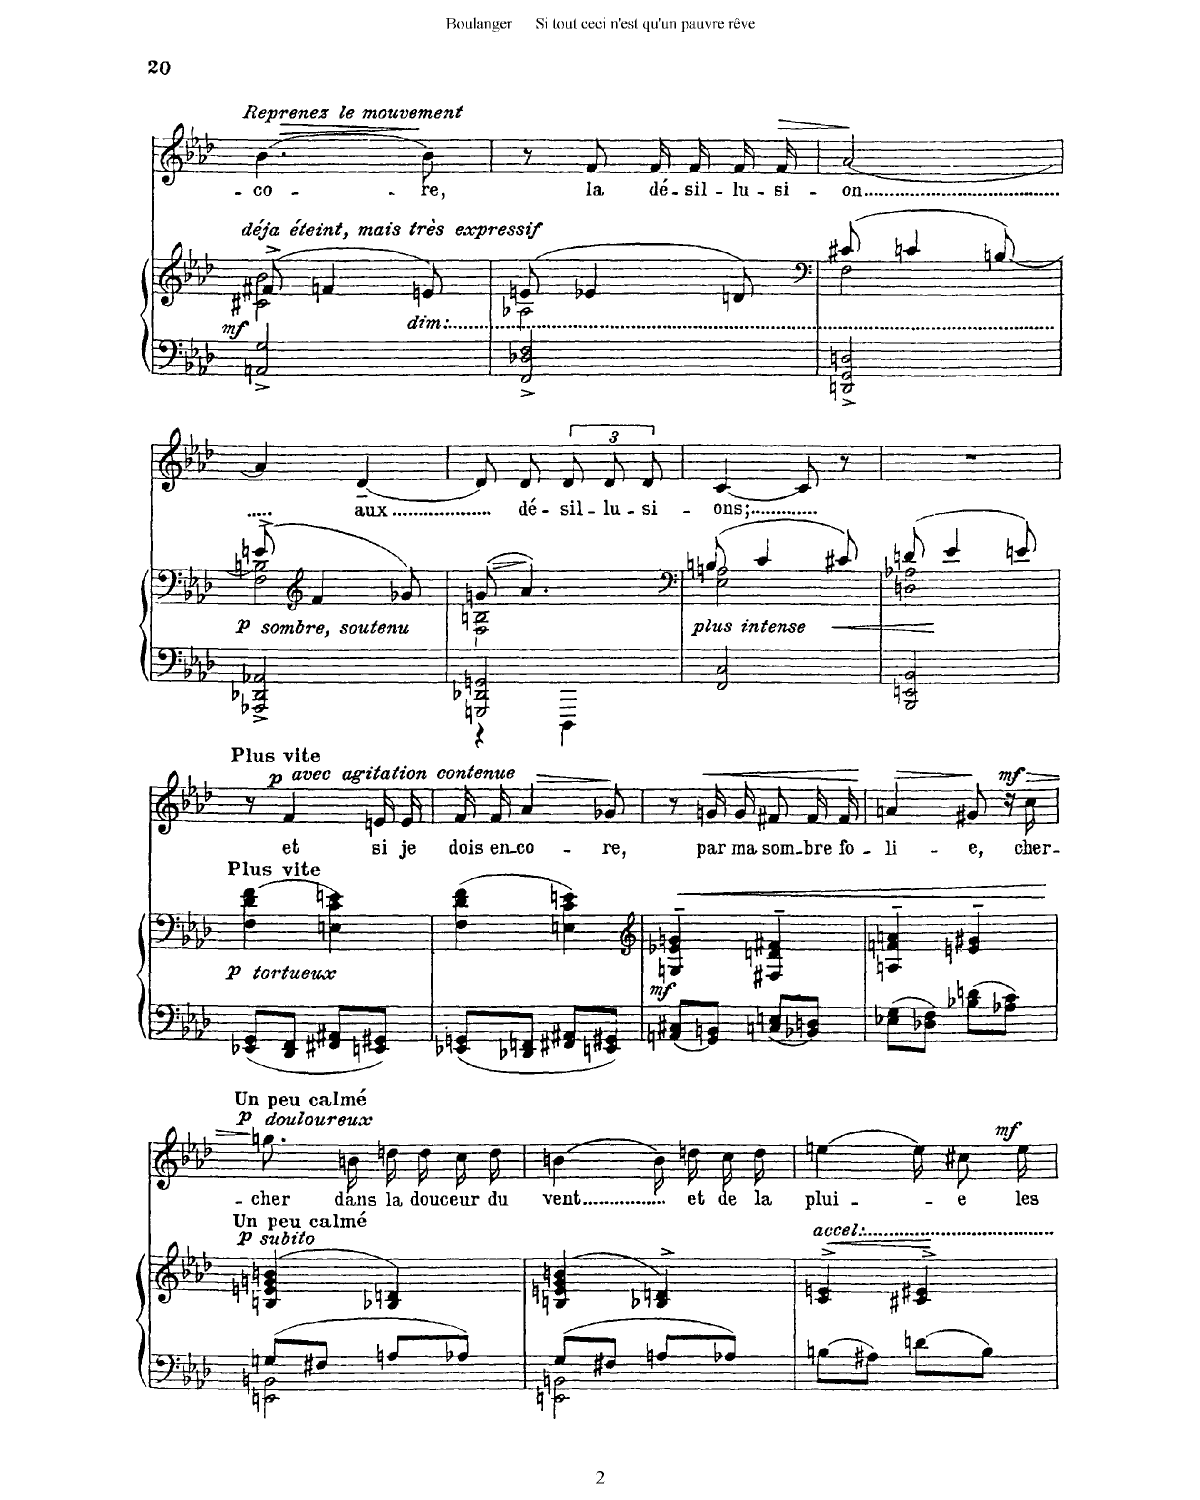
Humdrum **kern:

**kern	**kern	**dynam	**kern	**text	**dynam
*part2	*part2	*part2	*part1	*part1	*part1
*staff3	*staff2	*staff2/3	*staff1	*staff1	*staff1
*I"Piano	*	*	*I"Chant Voice	*	*
*I'Pno	*	*	*	*	*
*clefF4	*clefG2	*	*clefG2	*	*
*k[b-e-a-d-]	*k[b-e-a-d-]	*	*k[b-e-a-d-]	*	*
*M2/4	*M2/4	*	*M2/4	*	*
=12	=12	=12	=12	=12	=12
*	*^	*	*	*	*
!	!	!	!	!LO:TX:i:t=Reprenez le mouvement	!	!
!	!LO:TX:i:t=déja éteint, mais très expressif	!	!	!	!	!
!	!	!	!LO:DY:b	!	!	!LO:HP:b
2AAn/^ 2G/^	(8f#X^/	2c#X\ 2b-\	mf	(4.b-\	-- co-	>
.	4fn/	.	.	.	.	.
!	!LO:TX:b:i:t=dim.	!	!	!	!	!
.	8en/)	.	.	8b-\)	-re,	]
=13	=13	=13	=13	=13	=13	=13
2FF/^ 2D-X/^ 2F/^	(8en/	2A-X\	.	8r	.	.
.	4e-X/	.	.	8f/	la	.
.	.	.	.	16f/LL	dé-	.
.	.	.	.	16f/J	-sil-	.
.	8dn/)	.	.	16f/L	-lu-	.
!	!	!	!	!	!	!LO:HP:b
.	.	.	.	16f/JJ	-si-	>
*	*v	*v	*	*	*	*
.	.	.	.	.	]
=14	=14	=14	=14	=14	=14
*	*clefF4	*	*	*	*
*	*^	*	*	*	*
2DDn/^ 2GG/^ 2Dn/^	(8c#X/	2F\	.	[2a-/	-on	.
.	4cn/	.	.	.	.	.
.	[<8Bn/)	.	.	.	.	.
=15	=15	=15	=15	=15	=15	=15
!	!	!	!LO:DY:b	!	!	!
!	!	!	!LO:DY:n=1:b	!	!	!
2AAA-X/^ 2DD-X/^ 2AA-X/^	(8en/	2F\ 2Bn\]	p other-dynamics	4a-/]	.	.
*	*clefG2	*	*	*	*	*
.	4f/	.	.	.	.	.
.	.	.	.	[4d-~/	aux	.
.	8g-X/)	.	.	.	.	.
=16	=16	=16	=16	=16	=16	=16
*^	*	*	*	*	*	*
!	!	!	!	!LO:HP:b	!	!	!
2GGGn/ 2DD-X/ 2GGn/	4r	(8gn/	2F\ 2Bn\	>	8d-/L]	.	.
.	.	4.a-/)	.	]	8d-/J	dé-	.
.	4DDD-\	.	.	.	12d-/L	-sil-	.
.	.	.	.	.	12d-/	-lu-	.
.	.	.	.	.	12d-/J	-si-	.
*v	*v	*	*	*	*	*	*
=17	=17	=17	=17	=17	=17	=17
*	*clefF4	*	*	*	*	*
!	!LO:TX:i:t=plus intense	!	!	!	!	!
2FF/ 2C/	(8Bn/	2E-\ 2An\	.	[4c/	-ons;	.
.	4c/	.	.	.	.	.
.	.	.	.	8c/]	.	.
!	!	!	!LO:HP:b	!	!	!
.	8c#X/)	.	<	8r	.	.
=18	=18	=18	=18	=18	=18	=18
2BBB-/ 2EEn/ 2BB-/	(8dn/	2Dn\ 2A-X\	.	2r	.	.
.	4e-/	.	[	.	.	.
.	8en/)	.	.	.	.	.
*	*v	*v	*	*	*	*
=19	=19	=19	=19	=19	=19
!	!	!	!LO:TX:a:B:t=Plus vite	!	!
!	!LO:TX:a:B:t=Plus vite	!	!	!	!
!	!	!LO:DY:b	!	!	!
!	!	!LO:DY:n=1:b	!	!	!
8EE-X/ 8GG/L	(4F\ 4d-\ 4f\	p other-dynamics	8r	.	.
!	!	!	!	!	!LO:DY:a
!	!	!	!	!	!LO:DY:n=1:a
8DD-/ 8FF/J	.	.	4f/	et	p other-dynamics
8FF#X/ 8AA#X/L	4En\ 4c\ 4en\)	.	.	.	.
8EEn/ 8GG#X/J	.	.	16en/LL	si	.
.	.	.	16e/JJ	je	.
=20	=20	=20	=20	=20	=20
8EE-X/ 8GGn/L	(4F\ 4d-\ 4f\	.	16f/LL	dois	.
.	.	.	16f/JJ	en-	.
!	!	!	!	!	!LO:HP:b
8DD-X/ 8FFn/J	.	.	4a-/	-co-	>
8FF#X/ 8AA#X/L	4En\ 4c\ 4en\)	.	.	.	.
8EEn/ 8GG#X/J	.	.	8g-X/	-re,	]
=21	=21	=21	=21	=21	=21
*	*clefG2	*	*	*	*
!	!	!LO:HP:b	!	!	!
!	!	!LO:DY:n=1:b	!	!	!
8AAn/ 8C#X/L	4Gn/~> 4e-X/~> 4gn/~>	< mf	8r	.	.
!	!	!	!	!	!LO:HP:b
8GG/ 8BBn/J	.	.	16gn/LL	par	<
.	.	.	16g/JJ	ma	.
8Cn/ 8En/L	4F#X/~> 4dn/~> 4f#X/~>	.	8f#X/L	som-	.
8BB-X/ 8Dn/J	.	.	16f#/L	-bre	.
.	.	.	16f#/JJ	fo-	.
.	.	.	.	.	[
=22	=22	=22	=22	=22	=22
!	!	!	!	!	!LO:HP:b
8E-X\ 8G\L	4An/~> 4fn/~> 4an/~>	.	4an/	-li-	>
8D-X\ 8F\J	.	.	.	.	.
8B-X\ 8dn\L	4en/~> 4g#X/~>	.	8g#X/	-e,	]
!	!	!	!	!	!LO:DY:a
8A-X\ 8c\J	.	.	16r	.	mf
!	!	!	!	!	!LO:HP:b
.	.	.	16cc\	cher-	>
.	.	[	.	.	.
=23	=23	=23	=23	=23	=23
*^	*	*	*	*	*
!	!	!	!	!LO:TX:a:B:t=Un peu calmé	!	!
!	!	!LO:TX:a:B:t=Un peu calmé	!	!	!	!
!	!	!	!LO:DY:b	!	!	!
!	!	!	!LO:DY:n=1:b	!	!	!LO:DY:a
!	!	!	!	!	!	!LO:DY:n=1:a
8Gn/L	2EEn\ 2BBn\	(>4Bn/ 4en/ 4gn/ 4bn/	p other-dynamics	8.ggn\L	-- cher	p other-dynamics
8F#X/J	.	.	.	.	.	.
.	.	.	.	16bn\Jk	dans	]
8An/L	.	4B-X/ 4dn/)	.	16ddn\LL	la	.
.	.	.	.	16dd\J	dou-	.
8A-X/J	.	.	.	16cc\L	-ceur	.
.	.	.	.	16dd\JJ	du	.
=24	=24	=24	=24	=24	=24	=24
8G/L	2EEn\ 2BBn\	(>4Bn/ 4en/ 4g/ 4bn/	.	[4bn\	vent	.
8F#X/J	.	.	.	.	.	.
8An/L	.	4B-X/^> 4dn/^>)	.	16b\LL]	.	.
.	.	.	.	16ddn\J	et	.
8A-X/J	.	.	.	16cc\L	de	.
.	.	.	.	16dd\JJ	la	.
*v	*v	*	*	*	*	*
=25	=25	=25	=25	=25	=25
!	!LO:TX:a:t=accel.	!	!	!	!
!	!	!LO:HP:b	!	!	!
8Bn\L	4c/^> 4en/^>	<	[4een\	plui-	.
8A#X\J	.	.	.	.	.
8dn\L	4c#X/^> 4e#X/^>	[	16ee\KL]	.	.
.	.	.	8cc#X\	-e	.
8B\J	.	.	.	.	.
!	!	!	!	!	!LO:DY:a
.	.	.	16ee\Jk	les	mf
=	=	=	=	=	=
*-	*-	*-	*-	*-	*-
